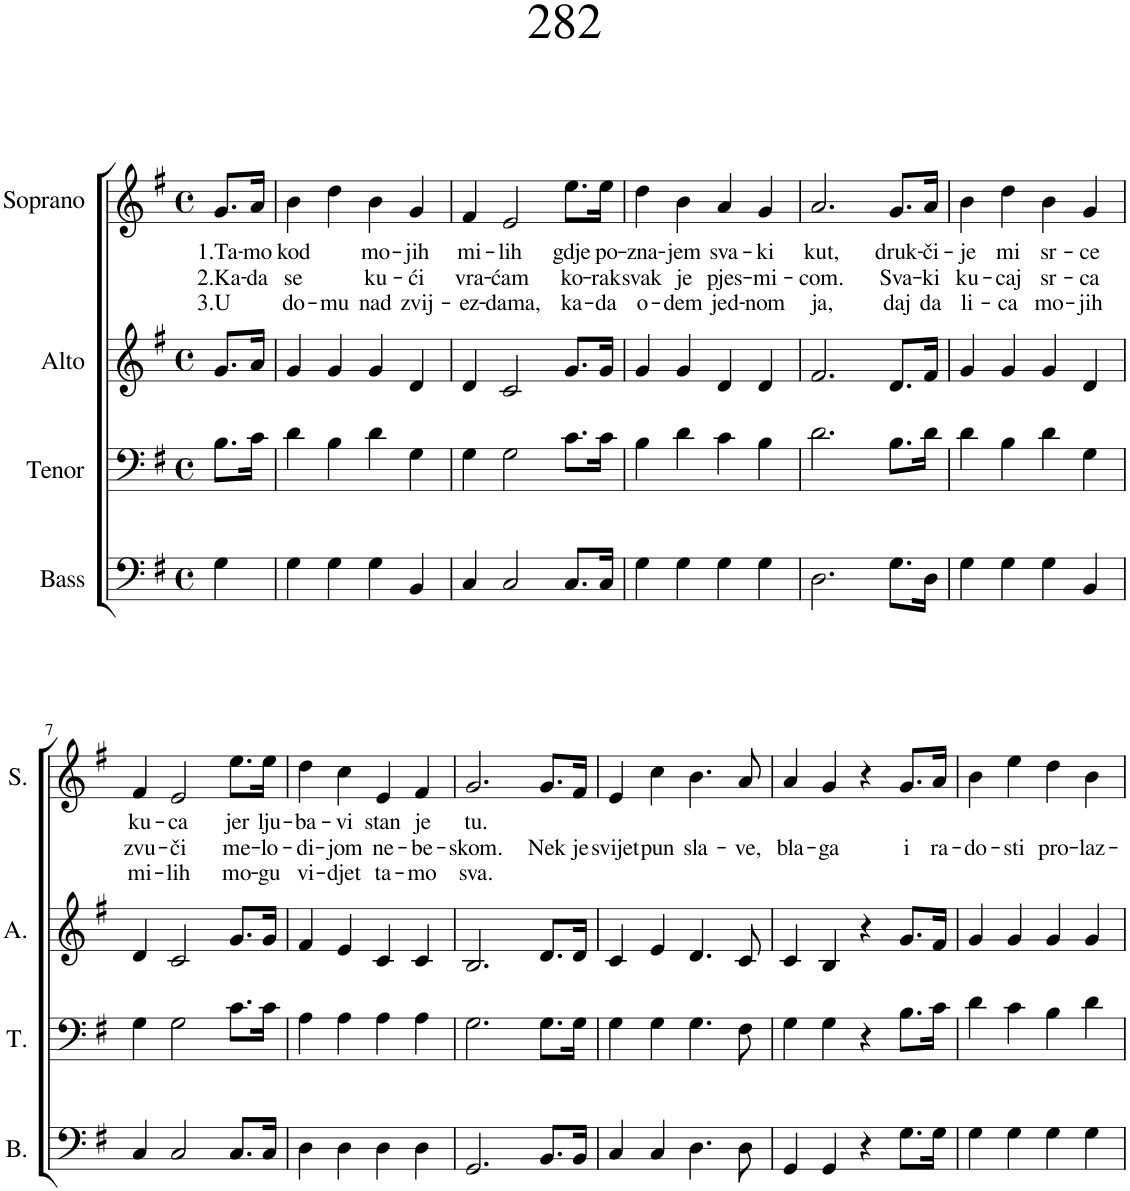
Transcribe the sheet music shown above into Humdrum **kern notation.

**kern	**kern	**kern	**kern	**text	**text	**text
*part4	*part3	*part2	*part1	*part1	*part1	*part1
*staff4	*staff3	*staff2	*staff1	*staff1	*staff1	*staff1
*I"Bass	*I"Tenor	*I"Alto	*I"Soprano	*	*	*
*I'B.	*I'T.	*I'A.	*I'S.	*	*	*
*clefF4	*clefF4	*clefG2	*clefG2	*	*	*
*k[f#]	*k[f#]	*k[f#]	*k[f#]	*	*	*
*M4/4	*M4/4	*M4/4	*M4/4	*	*	*
*met(c)	*met(c)	*met(c)	*met(c)	*	*	*
=1	=1	=1	=1	=1	=1	=1
!	!	!	!	!LO:LY:b	!LO:LY:b	!LO:LY:b
4G\	8.B\L	8.g/L	8.g/L	1.Ta-	2.Ka-	3.U
!	!	!	!	!LO:LY:b	!LO:LY:b	!
.	16c\Jk	16a/Jk	16a/Jk	-mo	-da	.
=2	=2	=2	=2	=2	=2	=2
!	!	!	!	!LO:LY:b	!LO:LY:b	!LO:LY:b
4G\	4d\	4g/	4b\	kod	se	do-
!	!	!	!	!	!	!LO:LY:b
4G\	4B\	4g/	4dd\	.	.	-mu
!	!	!	!	!LO:LY:b	!LO:LY:b	!LO:LY:b
4G\	4d\	4g/	4b\	mo-	ku-	nad
!	!	!	!	!LO:LY:b	!LO:LY:b	!LO:LY:b
4BB/	4G\	4d/	4g/	-jih	-ći	zvij-
=3	=3	=3	=3	=3	=3	=3
!	!	!	!	!LO:LY:b	!LO:LY:b	!LO:LY:b
4C/	4G\	4d/	4f#/	mi-	vra-	-ez-
!	!	!	!	!LO:LY:b	!LO:LY:b	!LO:LY:b
2C/	2G\	2c/	2e/	-lih	-ćam	-dama,
!	!	!	!	!LO:LY:b	!LO:LY:b	!LO:LY:b
8.C/L	8.c\L	8.g/L	8.ee\L	gdje	ko-	ka-
!	!	!	!	!LO:LY:b	!LO:LY:b	!LO:LY:b
16C/Jk	16c\Jk	16g/Jk	16ee\Jk	po-	-rak	-da
=4	=4	=4	=4	=4	=4	=4
!	!	!	!	!LO:LY:b	!LO:LY:b	!LO:LY:b
4G\	4B\	4g/	4dd\	-zna-	svak	o-
!	!	!	!	!LO:LY:b	!LO:LY:b	!LO:LY:b
4G\	4d\	4g/	4b\	-jem	je	-dem
!	!	!	!	!LO:LY:b	!LO:LY:b	!LO:LY:b
4G\	4c\	4d/	4a/	sva-	pjes-	jed-
!	!	!	!	!LO:LY:b	!LO:LY:b	!LO:LY:b
4G\	4B\	4d/	4g/	-ki	-mi-	-nom
=5	=5	=5	=5	=5	=5	=5
!	!	!	!	!LO:LY:b	!LO:LY:b	!LO:LY:b
2.D\	2.d\	2.f#/	2.a/	kut,	-com.	ja,
!	!	!	!	!LO:LY:b	!LO:LY:b	!LO:LY:b
8.G\L	8.B\L	8.d/L	8.g/L	druk-	Sva-	daj
!	!	!	!	!LO:LY:b	!LO:LY:b	!LO:LY:b
16D\Jk	16d\Jk	16f#/Jk	16a/Jk	-či-	-ki	da
=6	=6	=6	=6	=6	=6	=6
!	!	!	!	!LO:LY:b	!LO:LY:b	!LO:LY:b
4G\	4d\	4g/	4b\	-je	ku-	li-
!	!	!	!	!LO:LY:b	!LO:LY:b	!LO:LY:b
4G\	4B\	4g/	4dd\	mi	-caj	-ca
!	!	!	!	!LO:LY:b	!LO:LY:b	!LO:LY:b
4G\	4d\	4g/	4b\	sr-	sr-	mo-
!	!	!	!	!LO:LY:b	!LO:LY:b	!LO:LY:b
4BB/	4G\	4d/	4g/	-ce	-ca	-jih
!!LO:LB:g=z
=7	=7	=7	=7	=7	=7	=7
!	!	!	!	!LO:LY:b	!LO:LY:b	!LO:LY:b
4C/	4G\	4d/	4f#/	ku-	zvu-	mi-
!	!	!	!	!LO:LY:b	!LO:LY:b	!LO:LY:b
2C/	2G\	2c/	2e/	-ca	-či	-lih
!	!	!	!	!LO:LY:b	!LO:LY:b	!LO:LY:b
8.C/L	8.c\L	8.g/L	8.ee\L	jer	me-	mo-
!	!	!	!	!LO:LY:b	!LO:LY:b	!LO:LY:b
16C/Jk	16c\Jk	16g/Jk	16ee\Jk	lju-	-lo-	-gu
=8	=8	=8	=8	=8	=8	=8
!	!	!	!	!LO:LY:b	!LO:LY:b	!LO:LY:b
4D\	4A\	4f#/	4dd\	-ba-	-di-	vi-
!	!	!	!	!LO:LY:b	!LO:LY:b	!LO:LY:b
4D\	4A\	4e/	4cc\	-vi	-jom	-djet
!	!	!	!	!LO:LY:b	!LO:LY:b	!LO:LY:b
4D\	4A\	4c/	4e/	stan	ne-	ta-
!	!	!	!	!LO:LY:b	!LO:LY:b	!LO:LY:b
4D\	4A\	4c/	4f#/	je	-be-	-mo
=9	=9	=9	=9	=9	=9	=9
!	!	!	!	!LO:LY:b	!LO:LY:b	!LO:LY:b
2.GG/	2.G\	2.B/	2.g/	tu.	-skom.	sva.
!	!	!	!	!	!LO:LY:b	!
8.BB/L	8.G\L	8.d/L	8.g/L	.	Nek	.
!	!	!	!	!	!LO:LY:b	!
16BB/Jk	16G\Jk	16d/Jk	16f#/Jk	.	je	.
=10	=10	=10	=10	=10	=10	=10
!	!	!	!	!	!LO:LY:b	!
4C/	4G\	4c/	4e/	.	svijet	.
!	!	!	!	!	!LO:LY:b	!
4C/	4G\	4e/	4cc\	.	pun	.
!	!	!	!	!	!LO:LY:b	!
4.D\	4.G\	4.d/	4.b\	.	sla-	.
!	!	!	!	!	!LO:LY:b	!
8D\	8F#\	8c/	8a/	.	-ve,	.
=11	=11	=11	=11	=11	=11	=11
!	!	!	!	!	!LO:LY:b	!
4GG/	4G\	4c/	4a/	.	bla-	.
!	!	!	!	!	!LO:LY:b	!
4GG/	4G\	4B/	4g/	.	-ga	.
4r	4r	4r	4r	.	.	.
!	!	!	!	!	!LO:LY:b	!
8.G\L	8.B\L	8.g/L	8.g/L	.	i	.
!	!	!	!	!	!LO:LY:b	!
16G\Jk	16c\Jk	16f#/Jk	16a/Jk	.	ra-	.
=12	=12	=12	=12	=12	=12	=12
!	!	!	!	!	!LO:LY:b	!
4G\	4d\	4g/	4b\	.	-do-	.
!	!	!	!	!	!LO:LY:b	!
4G\	4c\	4g/	4ee\	.	-sti	.
!	!	!	!	!	!LO:LY:b	!
4G\	4B\	4g/	4dd\	.	pro-	.
!	!	!	!	!	!LO:LY:b	!
4G\	4d\	4g/	4b\	.	-laz-	.
=	=	=	=	=	=	=
*-	*-	*-	*-	*-	*-	*-
